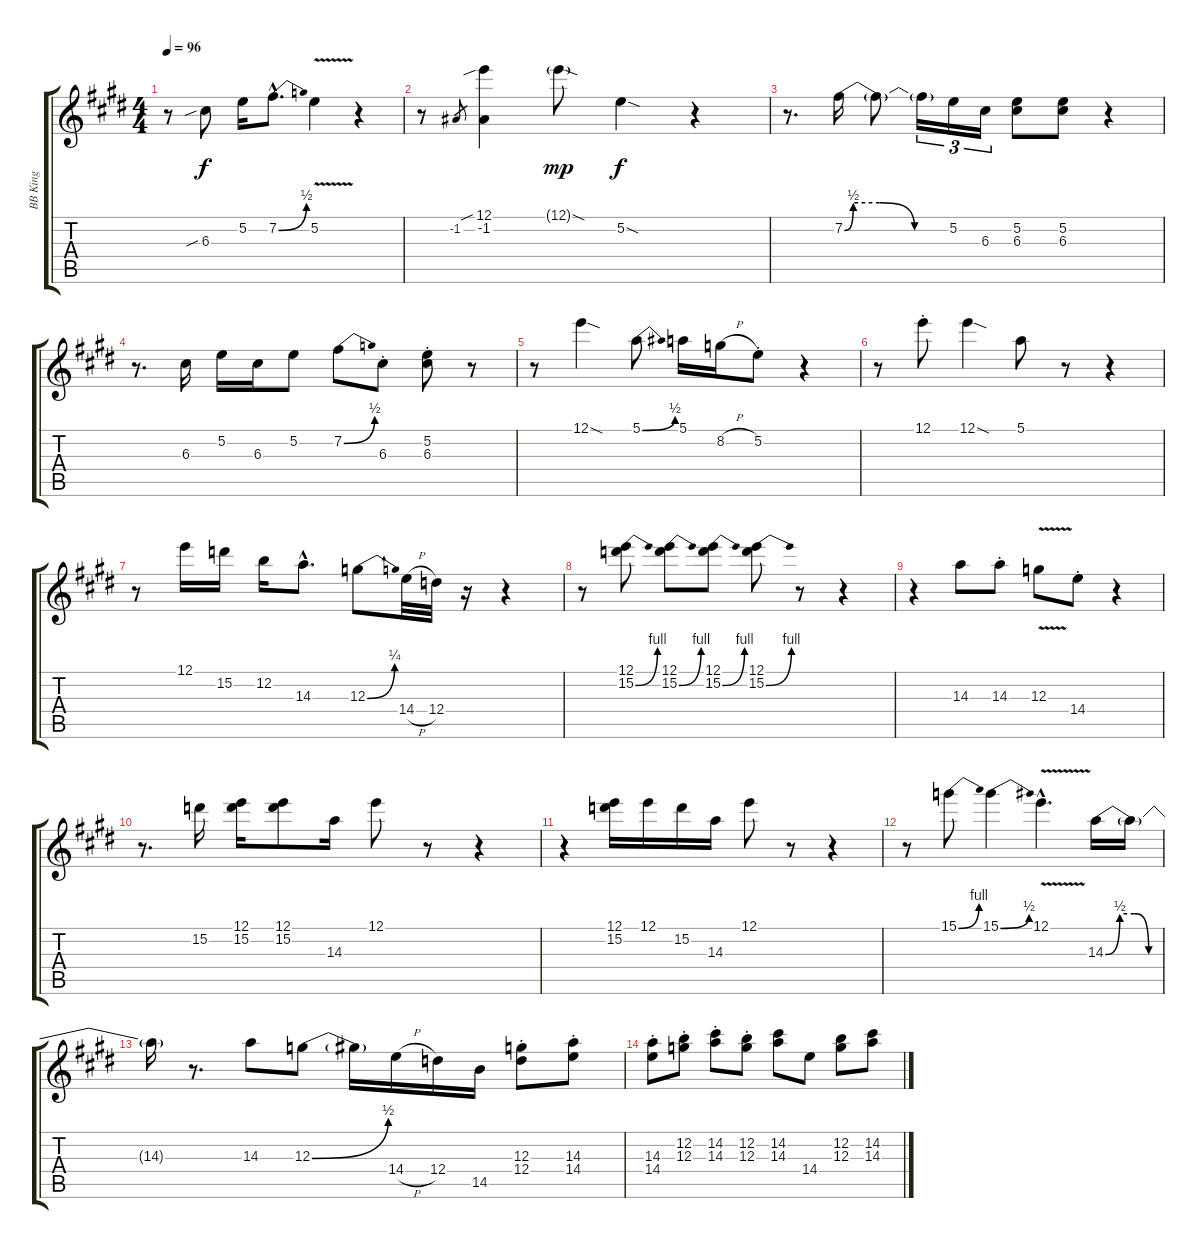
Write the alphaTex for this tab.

\track ("BB King" "BB King") {instrument overdrivenguitar}
\staff {score tabs}
\tuning (E4 B3 G3 D3 A2 E2) {hide}
\ts (4 4)
\tempo 96
\clef g2
\ks e
r.8{dy f} 6.3{sib}.8 5.2.16 7.2{be (bend 0 0 60 2) hac}.8{d} 5.2{v}.4 r.4 |
r.8 -1.2.8{gr} (12.1{sib} -1.2).4 12.1{sod g}.8{dy mp} 5.2{sod}.4{dy f} r.4 |
r.8{d} 7.2{be (custom 0 0 5 2 20 2 40 0 60 0)}.16 7.2{t}.8 7.2{t}.16{tu (3 2)} 5.2.16{tu (3 2)} 6.3.16{tu (3 2)} (5.2 6.3).8 (5.2 6.3).8 r.4 |
r.8{d} 6.3.16 5.2.16 6.3.16 5.2.8 7.2{be (bend 0 0 60 2)}.8 6.3{st}.8 (5.2{st} 6.3{st}).8 r.8 |
r.8 12.1{sod}.4 5.1{be (bend 0 0 60 2)}.8 5.1.16 8.2{h}.16 5.2{st}.8 r.4 |
r.8 12.1{st}.8 12.1{sod}.4 5.1.8 r.8 r.4 |
r.8 12.1.16 15.2.16 12.2.16 14.3{hac}.8{d} 12.3{be (bend 0 0 60 1)}.8 14.4{h}.32 12.4.32 r.16 r.4 |
r.8 (12.1 15.2{be (bend 0 0 60 4)}).8 (12.1 15.2{be (bend 0 0 60 4)}).8 (12.1 15.2{be (bend 0 0 60 4)}).8 (12.1 15.2{be (bend 0 0 60 4)}).8 r.8 r.4 |
r.4 14.3.8 14.3{st}.8 12.3{v}.8 14.4{st}.8 r.4 |
r.8{d} 15.2.16 (12.1 15.2).16 (12.1 15.2).8 14.3.16 12.1.8 r.8 r.4 |
r.4 (12.1 15.2).16 12.1.16 15.2.16 14.3.16 12.1.8 r.8 r.4 |
r.8 15.1{be (bend 0 0 60 4)}.8 15.1{be (bend 0 0 60 2)}.4 12.1{v hac}.4{d} 14.3{be (custom 0 0 15 2 30 2 45 0 60 0)}.16 14.3{t}.16 |
14.3{t}.16{volume 10} r.8{d} 14.3.8 12.3{be (bend 0 0 60 2)}.8 12.3{t}.16 14.4{h}.16 12.4.16{volume 7} 14.5.16 (12.3{st} 12.4).8 (14.3{st} 14.4{st}).8 |
(14.3{st} 14.4{st}).8 (12.2{st} 12.3{st}).8 (14.2{st} 14.3{st}).8{volume 5} (12.2{st} 12.3{st}).8 (14.2 14.3).8 14.4.8 (12.2 12.3).8 (14.2 14.3).8
